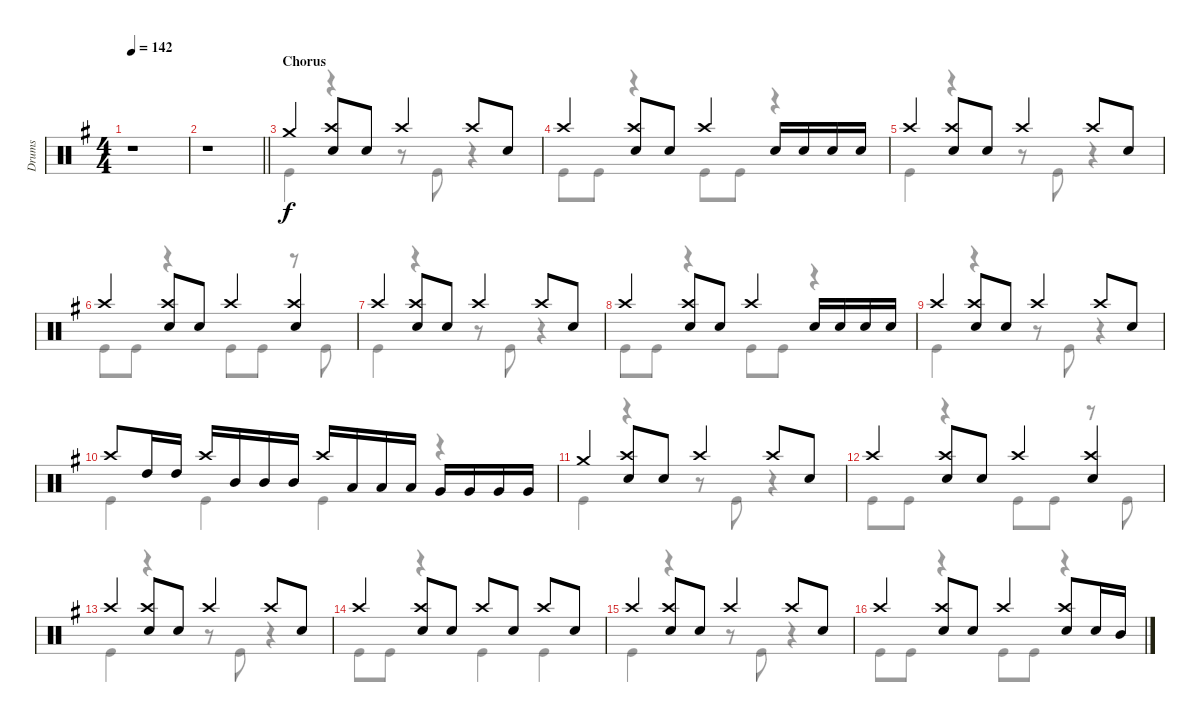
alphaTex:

\track ("Drums" "Drums") {instrument percussion}
\staff {score}
\articulation defaults
\voice
\ts (4 4)
\tempo 142
\clef neutral
\ks g
r.1{dy f} |
\barLineRight lightlight
r.1 |
\section ("" "Chorus")
"Crash medium (hit)".4 ("Crash high (hit)" "Electric Snare (hit)").8 "Electric Snare (hit)".8 "Crash high (hit)".4 "Crash high (hit)".8 "Electric Snare (hit)".8 |
"Crash high (hit)".4 ("Crash high (hit)" "Electric Snare (hit)").8 "Electric Snare (hit)".8 "Crash high (hit)".4 "Electric Snare (hit)".16 "Electric Snare (hit)".16 "Electric Snare (hit)".16 "Electric Snare (hit)".16 |
"Crash high (hit)".4 ("Crash high (hit)" "Electric Snare (hit)").8 "Electric Snare (hit)".8 "Crash high (hit)".4 "Crash high (hit)".8 "Electric Snare (hit)".8 |
"Crash high (hit)".4 ("Crash high (hit)" "Electric Snare (hit)").8 "Electric Snare (hit)".8 "Crash high (hit)".4 ("Crash high (hit)" "Electric Snare (hit)").4 |
"Crash high (hit)".4 ("Crash high (hit)" "Electric Snare (hit)").8 "Electric Snare (hit)".8 "Crash high (hit)".4 "Crash high (hit)".8 "Electric Snare (hit)".8 |
"Crash high (hit)".4 ("Crash high (hit)" "Electric Snare (hit)").8 "Electric Snare (hit)".8 "Crash high (hit)".4 "Electric Snare (hit)".16 "Electric Snare (hit)".16 "Electric Snare (hit)".16 "Electric Snare (hit)".16 |
"Crash high (hit)".4 ("Crash high (hit)" "Electric Snare (hit)").8 "Electric Snare (hit)".8 "Crash high (hit)".4 "Crash high (hit)".8 "Electric Snare (hit)".8 |
"Crash high (hit)".8 "High Tom (hit)".16 "High Tom (hit)".16 "Crash high (hit)".16 "Mid Tom (hit)".16 "Mid Tom (hit)".16 "Mid Tom (hit)".16 "Crash high (hit)".16 "Low Tom (hit)".16 "Low Tom (hit)".16 "Low Tom (hit)".16 "Very Low Tom (hit)".16 "Very Low Tom (hit)".16 "Very Low Tom (hit)".16 "Very Low Tom (hit)".16 |
"Crash medium (hit)".4 ("Crash high (hit)" "Electric Snare (hit)").8 "Electric Snare (hit)".8 "Crash high (hit)".4 "Crash high (hit)".8 "Electric Snare (hit)".8 |
"Crash high (hit)".4 ("Crash high (hit)" "Electric Snare (hit)").8 "Electric Snare (hit)".8 "Crash high (hit)".4 ("Crash high (hit)" "Electric Snare (hit)").4 |
"Crash high (hit)".4 ("Crash high (hit)" "Electric Snare (hit)").8 "Electric Snare (hit)".8 "Crash high (hit)".4 "Crash high (hit)".8 "Electric Snare (hit)".8 |
"Crash high (hit)".4 ("Crash high (hit)" "Electric Snare (hit)").8 "Electric Snare (hit)".8 "Crash high (hit)".8 "Electric Snare (hit)".8 "Crash high (hit)".8 "Electric Snare (hit)".8 |
"Crash high (hit)".4 ("Crash high (hit)" "Electric Snare (hit)").8 "Electric Snare (hit)".8 "Crash high (hit)".4 "Crash high (hit)".8 "Electric Snare (hit)".8 |
"Crash high (hit)".4 ("Crash high (hit)" "Electric Snare (hit)").8 "Electric Snare (hit)".8 "Crash high (hit)".4 ("Crash high (hit)" "Electric Snare (hit)").8 "Electric Snare (hit)".16 "Mid Tom (hit)".16
\voice
\clef neutral
\ottava regular
\simile none
\ks g
r.1{dy f} |
\barLineRight lightlight
r.1 |
"Kick (hit)".4 r.4 r.8 "Kick (hit)".8 r.4 |
"Kick (hit)".8 "Kick (hit)".8 r.4 "Kick (hit)".8 "Kick (hit)".8 r.4 |
"Kick (hit)".4 r.4 r.8 "Kick (hit)".8 r.4 |
"Kick (hit)".8 "Kick (hit)".8 r.4 "Kick (hit)".8 "Kick (hit)".8 r.8 "Kick (hit)".8 |
"Kick (hit)".4 r.4 r.8 "Kick (hit)".8 r.4 |
"Kick (hit)".8 "Kick (hit)".8 r.4 "Kick (hit)".8 "Kick (hit)".8 r.4 |
"Kick (hit)".4 r.4 r.8 "Kick (hit)".8 r.4 |
"Kick (hit)".4 "Kick (hit)".4 "Kick (hit)".4 r.4 |
"Kick (hit)".4 r.4 r.8 "Kick (hit)".8 r.4 |
"Kick (hit)".8 "Kick (hit)".8 r.4 "Kick (hit)".8 "Kick (hit)".8 r.8 "Kick (hit)".8 |
"Kick (hit)".4 r.4 r.8 "Kick (hit)".8 r.4 |
"Kick (hit)".8 "Kick (hit)".8 r.4 "Kick (hit)".4 "Kick (hit)".4 |
"Kick (hit)".4 r.4 r.8 "Kick (hit)".8 r.4 |
"Kick (hit)".8 "Kick (hit)".8 r.4 "Kick (hit)".8 "Kick (hit)".8 r.4
